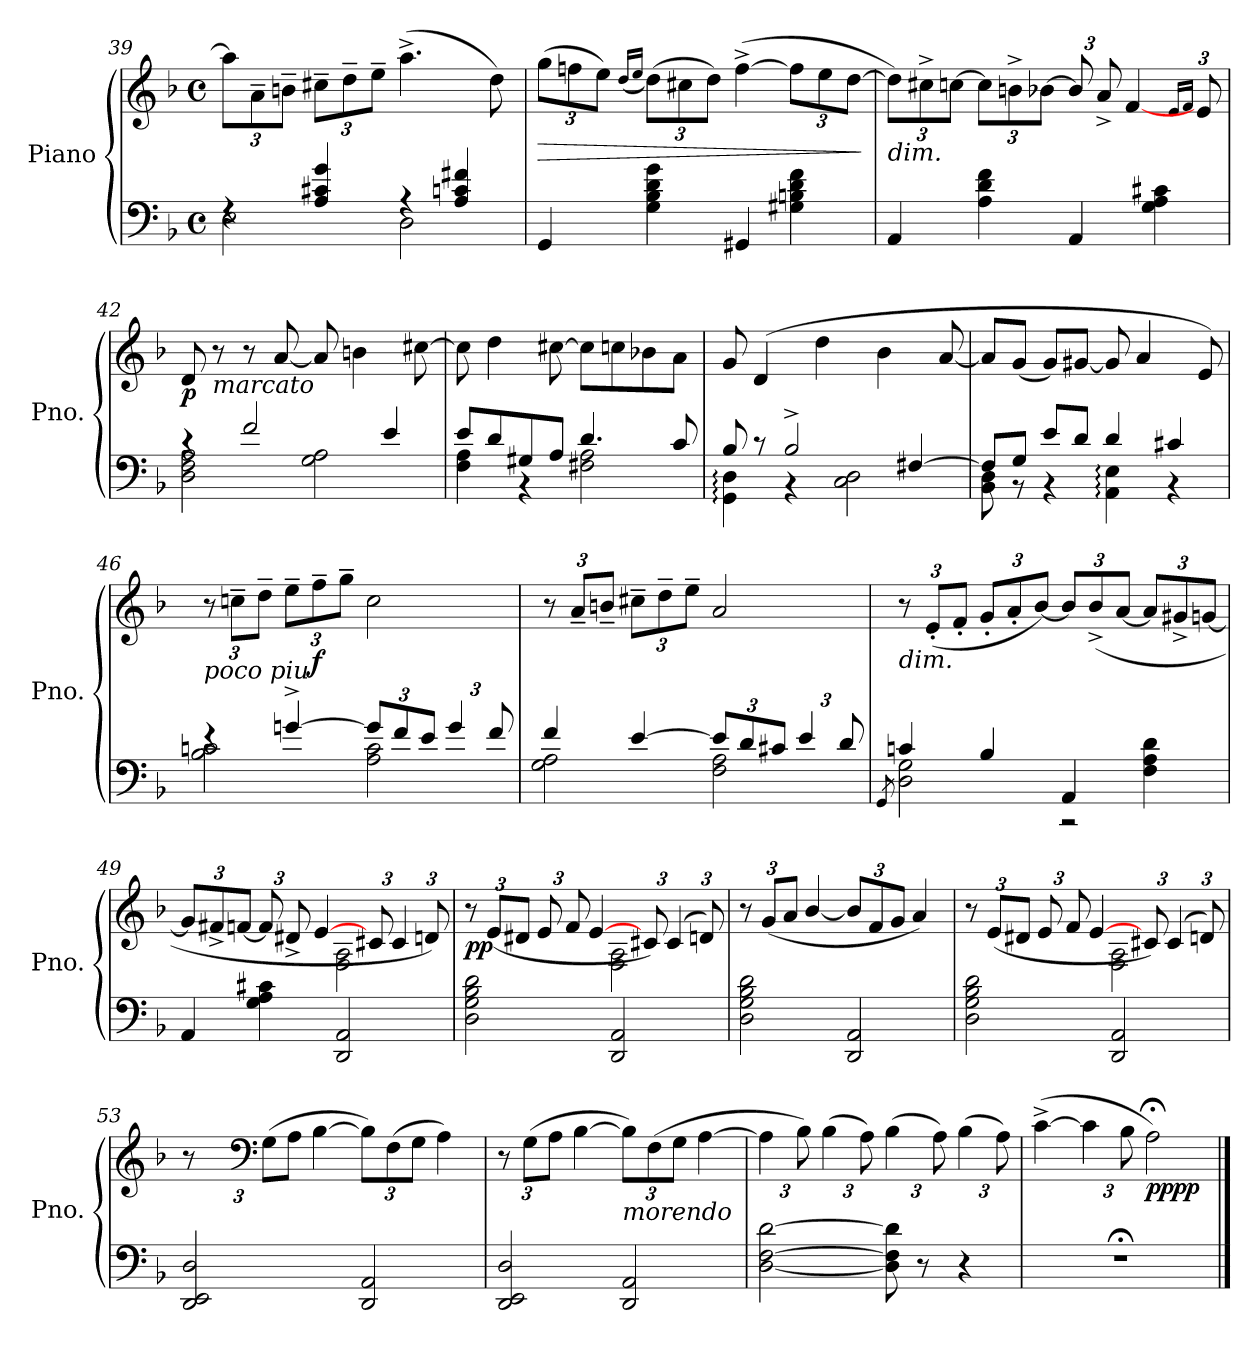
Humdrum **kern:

**kern	**kern	**dynam
*part1	*part1	*part1
*staff2	*staff1	*staff1/2
*I"Piano	*	*
*I'Pno.	*	*
!!LO:LB:g=z
*clefF4	*clefG2	*
*k[b-]	*k[b-]	*
*M4/4	*M4/4	*
*met(c)	*met(c)	*
=39	=39	=39
*^	*	*
*	*	*Xbrackettup	*
4rF	2E\	12aa\L]	.
.	.	12a~\	.
.	.	12bn~\J	.
4A/ 4c#X/ 4g/	.	12cc#X~\L	.
.	.	12dd~\	.
.	.	12ee~\J	.
4rA	2D\	(>4.aa^\	.
4A/ 4cn/ 4f#X/	.	.	.
.	.	8dd\)	.
*v	*v	*	*
=40	=40	=40
!	!	!LO:HP:b
4GG/	(>12gg\L	>
.	12ffn\	.
.	12ee\J)	.
.	(<16qdd/LL	.
.	16qee/JJ	.
4G\ 4B-\ 4d\ 4g\	(>12dd\L)	.
.	12cc#X\	.
.	12dd\J)	.
4GG#X/	(>[4ff^\	.
4G#X\ 4Bn\ 4d\ 4f\	12ff\L]	.
.	12ee\	.
.	[12dd\J	.
.	.	]
!!LO:PB:g=z
=41	=41	=41
!	!LO:TX:b:i:t=dim.	!
4AA/	12dd\L])	.
.	12cc#X^\	.
.	[12ccn\J	.
4A\ 4d\ 4f\	12cc\L]	.
.	12bn^\	.
.	[12b-X\J	.
4AA/	12b-/L]	.
.	12a^/	.
.	[4f/	.
4G\ 4A\ 4c#X\	.	.
.	16qe/LL	.
.	16qf/JJ	.
.	12e/	.
=42	=42	=42
*^	*	*
!	!	!	!LO:DY:b
4rc	2D\ 2F\ 2A\	8d/	p
!	!	!LO:TX:b:i:t=marcato	!
.	.	8r	.
2f/	.	8r	.
.	.	[8a/	.
.	2G\ 2A\	8a/]	.
.	.	4bn\	.
4e/	.	.	.
.	.	[8cc#X\	.
=43	=43	=43	=43
8e/L	4F\ 4A\	8cc#\]	.
8d/	.	4dd\	.
8G#X/	4r	.	.
8A/J	.	[8cc#X\	.
4.d/	2F#X\ 2A\	8cc#\L]	.
.	.	8ccn\	.
.	.	8b-X\	.
8c/	.	8a\J	.
!!LO:LB:g=z
=44	=44	=44	=44
8B-/	4GG\: 4D\:	8g/	.
8r	.	(>4d/	.
2B-^/	4r	.	.
.	.	4dd\	.
.	2C\ 2D\	.	.
.	.	4b-\	.
[4F#X/	.	.	.
.	.	[8a/	.
=45	=45	=45	=45
8F#/L]	8BB-\ 8D\	8a/L]	.
8G/J	8r	(<8g/J	.
8e/L	4r	8g/L)	.
8d/J	.	[8g#X/J	.
4d/	4AA\: 4E\:	8g#/]	.
.	.	4a/	.
4c#X/	4r	.	.
.	.	8e/)	.
=46	=46	=46	=46
!	!	!LO:TX:b:i:t=poco piu	!
4re	2B-\ 2cn\	12r	.
.	.	12ccn~\L	.
.	.	12dd~\J	.
[4gn^/	.	12ee~\L	.
!	!	!	!LO:DY:b
.	.	12ff~\	f
.	.	12gg~\J	.
*Xbrackettup	*	*	*
12g/L]	2A\ 2c\	2cc\	.
12f/	.	.	.
12e/J	.	.	.
6g/	.	.	.
12f/	.	.	.
!!LO:LB:g=z
=47	=47	=47	=47
4f/	2G\ 2A\	12r	.
.	.	12a~/L	.
.	.	12bn~/J	.
[4e/	.	12cc#X~\L	.
.	.	12dd~\	.
.	.	12ee~\J	.
12e/L]	2F\ 2A\	2a/	.
12d/	.	.	.
12c#X/J	.	.	.
6e/	.	.	.
12d/	.	.	.
=48	=48	=48	=48
.	8qGG/	.	.
!	!	!LO:TX:b:i:t=dim.	!
4cn/	2D\ 2G\	12r	.
.	.	(<12e'/L	.
.	.	12f'/J	.
4B-/	.	12g'/L	.
.	.	12a'/	.
.	.	[12b-/J)	.
4AA/	2r	12b-/L]	.
.	.	(>12b-^/	.
.	.	[12a/J	.
4F\ 4A\ 4d\	.	12a/L]	.
.	.	12g#X^/	.
.	.	[12gn/J	.
*v	*v	*	*
!!LO:LB:g=z
=49	=49	=49
*	*^	*
4AA/	12g/L]	2ryy	.
.	12f#X^/	.	.
.	[12fn/J	.	.
4G\ 4A\ 4c#X\	12f/L]	.	.
.	12d#X^/	.	.
.	[4e/	.	.
2DD/ 2AA/	.	2F\ 2A\	.
.	12c#X/	.	.
.	6c#/	.	.
.	12dn/)	.	.
=50	=50	=50	=50
!	!	!	!LO:DY:b
2D\ 2G\ 2B-\ 2d\	12r	2ryy	pp
.	(>12e/L	.	.
.	12d#X/J	.	.
.	12e/L	.	.
.	12f/	.	.
.	[4e/	.	.
2DD/ 2AA/	.	2F\ 2A\	.
.	12c#X/)	.	.
.	(>6c#/	.	.
.	12dn/)	.	.
*	*v	*v	*
=51	=51	=51
2D\ 2G\ 2B-\ 2d\	12r	.
.	(>12g/L	.
.	12a/J	.
.	[4b-/	.
2DD/ 2AA/	12b-/L]	.
.	12f/	.
.	12g/J	.
.	4a/)	.
!!LO:LB:g=z
=52	=52	=52
*	*^	*
2D\ 2G\ 2B-\ 2d\	12r	2ryy	.
.	(>12e/L	.	.
.	12d#X/J	.	.
.	12e/L	.	.
.	12f/	.	.
.	[4e/	.	.
2DD/ 2AA/	.	2F\ 2A\	.
.	12c#X/)	.	.
.	(>6c#/	.	.
.	12dn/)	.	.
*	*v	*v	*
=53	=53	=53
2DD/ 2EE/ 2D/	12r	.
*	*clefF4	*
.	(>12G\L	.
.	12A\J	.
.	[4B-\	.
2DD/ 2AA/	12B-\L])	.
.	(>12F\	.
.	12G\J	.
.	4A\)	.
=54	=54	=54
2DD/ 2EE/ 2D/	12r	.
.	(>12G\L	.
.	12A\J	.
.	[4B-\	.
!	!LO:TX:b:i:t=morendo	!
2DD/ 2AA/	12B-\L])	.
.	(>12F\	.
.	12G\J	.
.	[4A\	.
!!LO:PB:g=z
=55	=55	=55
[2D\ [2F\ [2d\	6A\]	.
.	12B-\)	.
.	(>6B-\	.
.	12A\)	.
8D\] 8F\] 8d\]	(>6B-\	.
8r	.	.
.	12A\)	.
4r	(>6B-\	.
.	12A\)	.
=56	=56	=56
1r;<	(>[4c^\	.
.	6c\]	.
.	12B-\	.
!	!	!LO:DY:b
.	2A;<\)	pppp
==	==	==
*-	*-	*-
